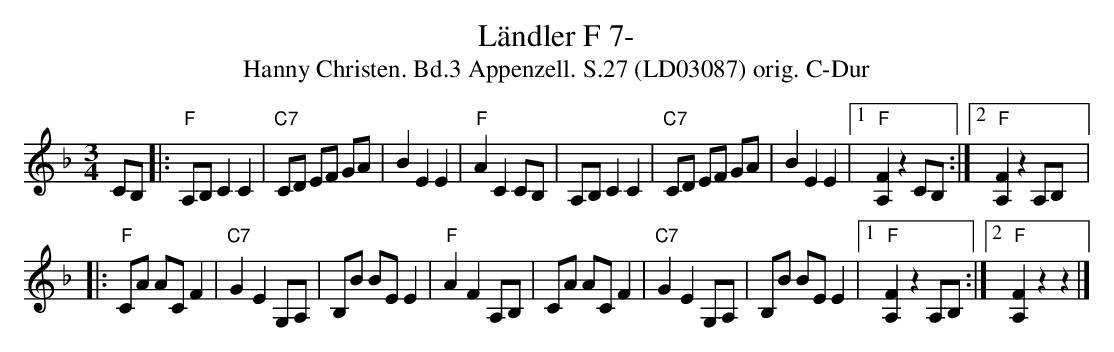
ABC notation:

X:1
T:Ländler F 7-
T:Hanny Christen. Bd.3 Appenzell. S.27 (LD03087) orig. C-Dur
M:3/4
L:1/8
K:Fmaj
CB, |: "F"A,B, C2 C2 | "C7"CD EF GA | B2 E2 E2 | "F"A2 C2 CB, | \
A,B, C2 C2 | "C7"CD EF GA | B2 E2 E2 |1 "F"[A,F]2 z2 CB, :|2 "F"[FA,]2 z2 A,B, |:
"F"CA AC F2 | "C7"G2 E2 G,A, | B,B BE E2 | "F"A2 F2 A,B, | \
CA AC F2 | "C7"G2 E2 G,A, | B,B BE E2 |1 "F"[FA,]2 z2 A,B, :|2 "F"[A,F]2 z2 z2 |]
